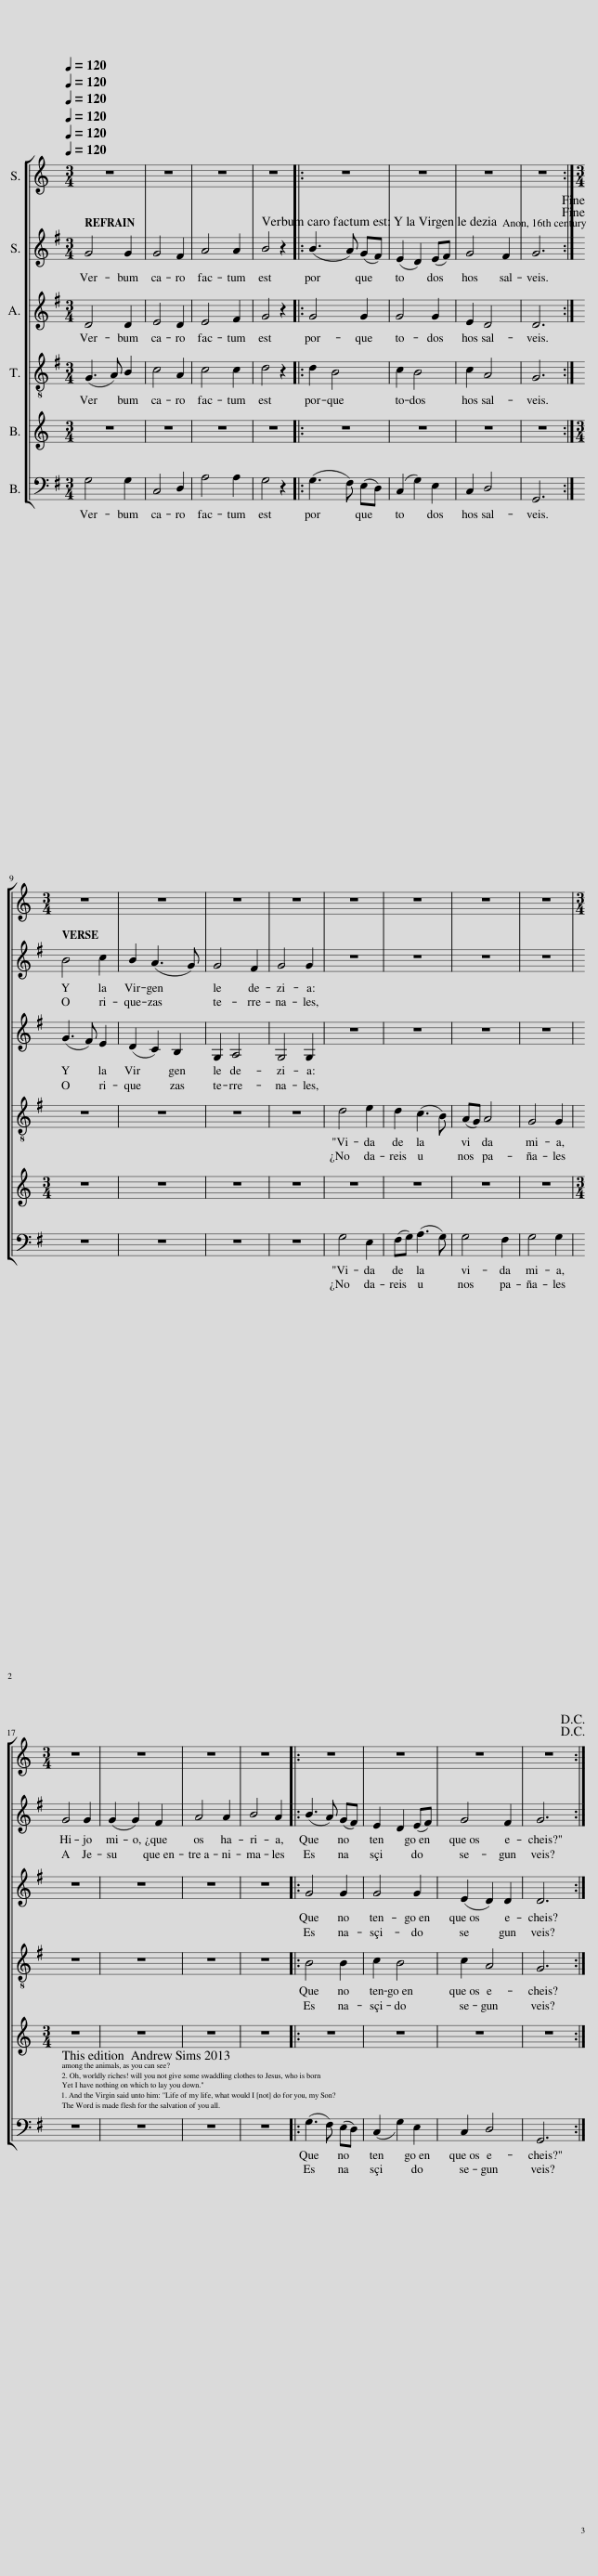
X:1
%%score [ 1 2 3 4 ]
L:1/8
Q:1/4=120
M:3/4
I:linebreak $
K:C
V:1 treble
V:2 treble
V:3 treble-8
V:4 bass
V:1
[K:G] G4 G2 | G4 F2 | A4 A2 | B4 z2 |: (B3 A) (GF) | %5
 (E2 D2) (EF) | G4 F2 | G6 :|$ B4 c2 | B2 (A3 G) | %10
 G4 F2 | G4 G2 | z6 | z6 | z6 | %15
 z6 |$ G4 G2 | (G2 G2) F2 | A4 A2 | B4 A2 |: %20
 (B3 A) (GF) | E2 D2 (EF) | G4 F2 | G6 :| %24
V:2
[K:G] D4 D2 | E4 D2 | E4 F2 | G4 z2 |: G4 G2 | %5
 G4 G2 | E2 D4 | D6 :|$ (G3 F) E2 | (D2 C2) B,2 | %10
 G,2 A,4 | G,4 G,2 | z6 | z6 | z6 | %15
 z6 |$ z6 | z6 | z6 | z6 |: %20
 G4 G2 | G4 G2 | (E2 D2) D2 | D6 :| %24
V:3
[K:G] (G3 A) B2 | c4 A2 | c4 c2 | d4 z2 |: d2 B4 | %5
 c2 B4 | c2 A4 | G6 :|$ z6 | z6 | %10
 z6 | z6 | d4 e2 | d2 (c3 B) | (AG) A4 | %15
 G4 G2 |$ z6 | z6 | z6 | z6 |: %20
 B4 B2 | c2 B4 | c2 A4 | G6 :| %24
V:4
[K:G] G,4 G,2 | C,4 D,2 | A,4 A,2 | G,4 z2 |: (G,3 F,) (E,D,) | %5
 (C,2 G,2) E,2 | C,2 D,4 | G,,6 :|$ z6 | z6 | %10
 z6 | z6 | G,4 E,2 | (F,G,) (A,3 G,) | G,4 F,2 | %15
 G,4 G,2 |$ z6 | z6 | z6 | z6 |: %20
 (G,3 F,) (E,D,) | (C,2 G,2) E,2 | C,2 D,4 | G,,6 :| %24
